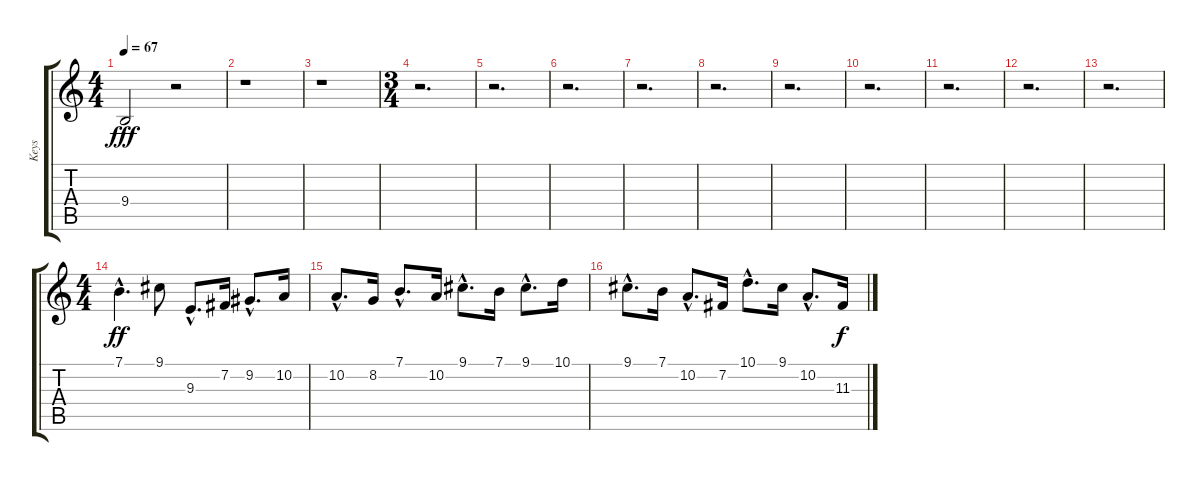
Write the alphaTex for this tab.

\track ("Keys" "Keys") {instrument lead1square}
\staff {score tabs}
\tuning (E4 B3 G3 D3 A2 E2) {hide}
\ts (4 4)
\tempo 67
\clef g2
\ks c
9.4.2{dy fff} r.2 |
r.1 |
r.1 |
\ts (3 4)
r.2{d} |
r.2{d} |
r.2{d} |
r.2{d} |
r.2{d} |
r.2{d} |
r.2{d} |
r.2{d} |
r.2{d} |
r.2{d} |
\ts (4 4)
7.1{hac}.4{d dy ff instrument lead2sawtooth} 9.1.8 9.3{hac}.8{d} 7.2.16 9.2{hac}.8{d} 10.2.16 |
10.2{hac}.8{d} 8.2.16 7.1{hac}.8{d} 10.2.16 9.1{hac}.8{d} 7.1.16 9.1{hac}.8{d} 10.1.16 |
9.1{hac}.8{d} 7.1.16 10.2{hac}.8{d} 7.2.16 10.1{hac}.8{d} 9.1.16 10.2{hac}.8{d} 11.3.16{dy f}
